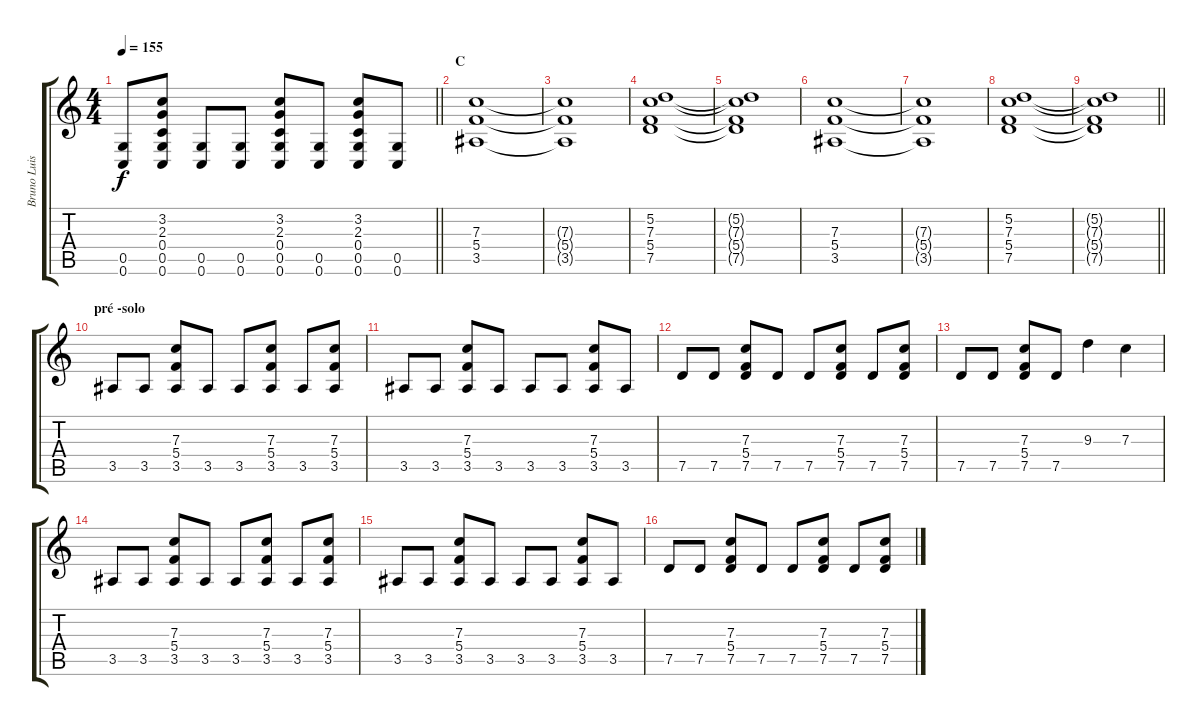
\track ("Bruno Luis" "Bruno Luis") {instrument distortionguitar}
\staff {score tabs}
\tuning (D4 A3 F3 C3 G2 C2) {hide}
\ts (4 4)
\tempo 155
\clef g2
\barLineRight lightlight
\ks c
(0.5 0.6).8{dy f} (3.2 2.3 0.4 0.5 0.6).8 (0.5 0.6).8 (0.5 0.6).8 (3.2 2.3 0.4 0.5 0.6).8 (0.5 0.6).8 (3.2 2.3 0.4 0.5 0.6).8 (0.5 0.6).8 |
\section ("" "C")
(7.3 5.4 3.5).1 |
(7.3{t} 5.4{t} 3.5{t}).1 |
(5.2 7.3 5.4 7.5).1 |
(5.2{t} 7.3{t} 5.4{t} 7.5{t}).1 |
(7.3 5.4 3.5).1 |
(7.3{t} 5.4{t} 3.5{t}).1 |
(5.2 7.3 5.4 7.5).1 |
\barLineRight lightlight
(5.2{t} 7.3{t} 5.4{t} 7.5{t}).1 |
\section ("" "pré -solo")
3.5.8 3.5.8 (7.3 5.4 3.5).8 3.5.8 3.5.8 (7.3 5.4 3.5).8 3.5.8 (7.3 5.4 3.5).8 |
3.5.8 3.5.8 (7.3 5.4 3.5).8 3.5.8 3.5.8 3.5.8 (7.3 5.4 3.5).8 3.5.8 |
7.5.8 7.5.8 (7.3 5.4 7.5).8 7.5.8 7.5.8 (7.3 5.4 7.5).8 7.5.8 (7.3 5.4 7.5).8 |
7.5.8 7.5.8 (7.3 5.4 7.5).8 7.5.8 9.3.4 7.3.4 |
3.5.8 3.5.8 (7.3 5.4 3.5).8 3.5.8 3.5.8 (7.3 5.4 3.5).8 3.5.8 (7.3 5.4 3.5).8 |
3.5.8 3.5.8 (7.3 5.4 3.5).8 3.5.8 3.5.8 3.5.8 (7.3 5.4 3.5).8 3.5.8 |
7.5.8 7.5.8 (7.3 5.4 7.5).8 7.5.8 7.5.8 (7.3 5.4 7.5).8 7.5.8 (7.3 5.4 7.5).8
